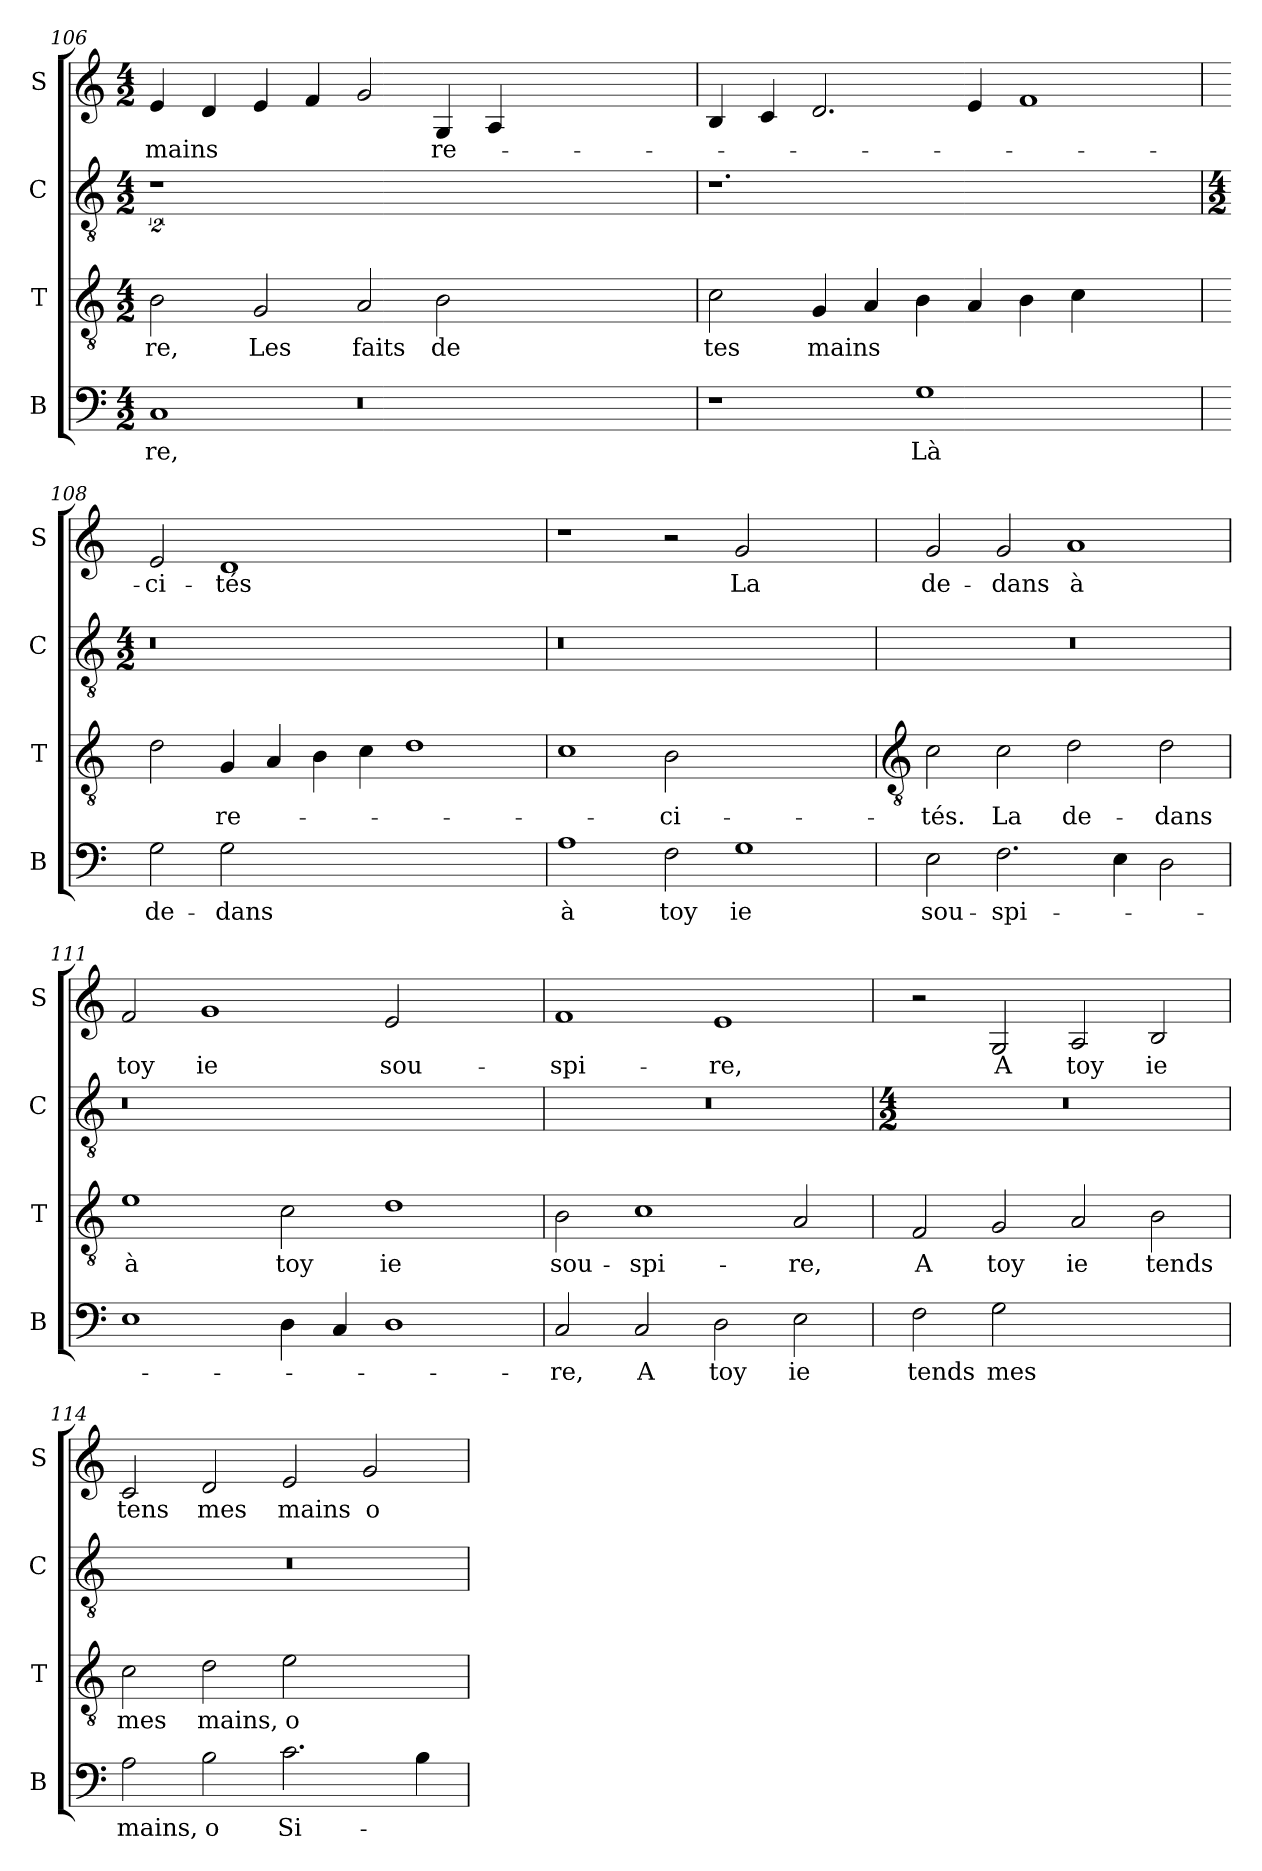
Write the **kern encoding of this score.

**kern	**text	**kern	**text	**kern	**kern	**text
*part4	*part4	*part3	*part3	*part2	*part1	*part1
*staff4	*staff4	*staff3	*staff3	*staff2	*staff1	*staff1
*I"B	*	*I"T	*	*I"C	*I"S	*
*I'B	*	*I'T	*	*I'C	*I'S	*
!!LO:LB:g=z
*clefF4	*	*clefGv2	*	*clefGv2	*clefG2	*
*k[]	*	*k[]	*	*k[]	*k[]	*
*C:	*	*C:	*	*C:	*C:	*
*M4/2	*	*M4/2	*	*M4/2	*M4/2	*
=106	=106	=106	=106	=106	=106	=106
!	!LO:LY:b	!	!LO:LY:b	!	!	!LO:LY:b
1C	-re,	2B	-re,	2%5r	4e	mains
.	.	.	.	.	4d	.
!	!	!	!LO:LY:b	!	!	!
.	.	2G	Les	.	4e	.
.	.	.	.	.	4f	.
!	!	!	!LO:LY:b	!	!	!
0r	.	2A	faits	.	2g	.
!	!	!	!LO:LY:b	!	!	!LO:LY:b
.	.	2B	de	.	4G	re-
.	.	.	.	.	4A	.
.	.	1ryy	.	.	1ryy	.
.	.	.	.	2ryy	.	.
=107	=107	=107	=107	=107	=107	=107
!	!	!	!LO:LY:b	!	!	!
1r	.	2c	tes	1.r	4B	.
.	.	.	.	.	4c	.
!	!	!	!LO:LY:b	!	!	!
.	.	4G	mains	.	2.d	.
.	.	4A	.	.	.	.
!	!LO:LY:b	!	!	!	!	!
1G	Là	4B	.	.	.	.
.	.	4A	.	.	4e	.
.	.	4B	.	1ryy	1f	.
.	.	4c	.	.	.	.
2ryy	.	2ryy	.	.	.	.
!!LO:LB:g=z
=108	=108	=108	=108	=108	=108	=108
*	*	*	*	*M4/2	*	*
!	!LO:LY:b	!	!	!	!	!LO:LY:b
2G	de-	2d	.	0r	2e	-ci-
!	!LO:LY:b	!	!LO:LY:b	!	!	!LO:LY:b
2G	-dans	4G	re-	.	1d	-tés
.	.	4A	.	.	.	.
1.ryy	.	4B	.	.	.	.
.	.	4c	.	.	.	.
.	.	1d	.	.	1ryy	.
.	.	.	.	2ryy	.	.
!!LO:LB:g=z
=109	=109	=109	=109	=109	=109	=109
!	!LO:LY:b	!	!	!	!	!
1A	à	1c	.	0r	1r	.
!	!LO:LY:b	!	!LO:LY:b	!	!	!
2F	toy	2B	-ci-	.	2r	.
!	!LO:LY:b	!	!	!	!	!LO:LY:b
1G	ie	1ryy	.	.	2g	La
.	.	.	.	2ryy	2ryy	.
!!LO:LB:g=z
=110	=110	=110	=110	=110	=110	=110
*	*	*clefGv2	*	*	*	*
!	!LO:LY:b	!	!LO:LY:b	!	!	!LO:LY:b
2E	sou-	2c	-tés.	0r	2g	de-
!	!LO:LY:b	!	!LO:LY:b	!	!	!LO:LY:b
2.F	-spi-	2c	La	.	2g	-dans
!	!	!	!LO:LY:b	!	!	!LO:LY:b
.	.	2d	de-	.	1a	à
4E	.	.	.	.	.	.
!	!	!	!LO:LY:b	!	!	!
2D	.	2d	-dans	.	.	.
=111	=111	=111	=111	=111	=111	=111
!	!	!	!LO:LY:b	!	!	!LO:LY:b
1E	.	1e	à	0r	2f	toy
!	!	!	!	!	!	!LO:LY:b
.	.	.	.	.	1g	ie
!	!	!	!LO:LY:b	!	!	!
4D	.	2c	toy	.	.	.
4C	.	.	.	.	.	.
!	!	!	!LO:LY:b	!	!	!LO:LY:b
1D	.	1d	ie	.	2e	sou-
.	.	.	.	2ryy	2ryy	.
=112	=112	=112	=112	=112	=112	=112
!	!LO:LY:b	!	!LO:LY:b	!	!	!LO:LY:b
2C	-re,	2B	sou-	0r	1f	-spi-
!	!LO:LY:b	!	!LO:LY:b	!	!	!
2C	A	1c	-spi-	.	.	.
!	!LO:LY:b	!	!	!	!	!LO:LY:b
2D	toy	.	.	.	1e	-re,
!	!LO:LY:b	!	!LO:LY:b	!	!	!
2E	ie	2A	-re,	.	.	.
!!LO:LB:g=z
=113	=113	=113	=113	=113	=113	=113
*	*	*	*	*M4/2	*	*
!	!LO:LY:b	!	!LO:LY:b	!	!	!
2F	tends	2F	A	0r	2r	.
!	!LO:LY:b	!	!LO:LY:b	!	!	!LO:LY:b
2G	mes	2G	toy	.	2G	A
!	!	!	!LO:LY:b	!	!	!LO:LY:b
1ryy	.	2A	ie	.	2A	toy
!	!	!	!LO:LY:b	!	!	!LO:LY:b
.	.	2B	tends	.	2B	ie
!!LO:LB:g=z
=114	=114	=114	=114	=114	=114	=114
!	!LO:LY:b	!	!LO:LY:b	!	!	!LO:LY:b
2A	mains,	2c	mes	0r	2c	tens
!	!LO:LY:b	!	!LO:LY:b	!	!	!LO:LY:b
2B	o	2d	mains,	.	2d	mes
!	!LO:LY:b	!	!LO:LY:b	!	!	!LO:LY:b
2.c	Si-	2e	o	.	2e	mains
!	!	!	!	!	!	!LO:LY:b
.	.	2ryy	.	.	2g	o
4B	.	.	.	.	.	.
=	=	=	=	=	=	=
*-	*-	*-	*-	*-	*-	*-
